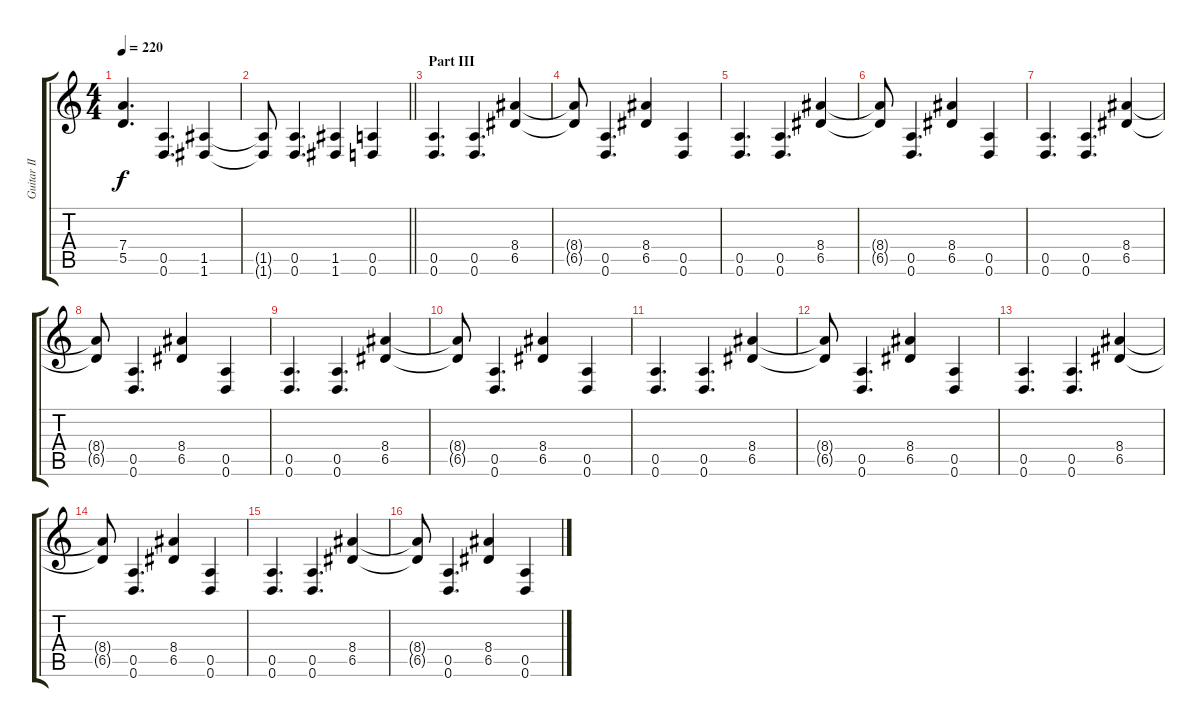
\track ("Guitar II" "Guitar II") {instrument distortionguitar}
\staff {score tabs}
\tuning (E4 B3 G3 D3 A2 D2) {hide}
\ts (4 4)
\tempo 220
\clef g2
\ks c
(7.4 5.5).4{d dy f} (0.5 0.6).4{d} (1.5 1.6).4 |
\barLineRight lightlight
(1.5{t} 1.6{t}).8 (0.5 0.6).4{d} (1.5 1.6).4 (0.5 0.6).4 |
\section ("" "Part III")
(0.5 0.6).4{d} (0.5 0.6).4{d} (8.4 6.5).4 |
(8.4{t} 6.5{t}).8 (0.5 0.6).4{d} (8.4 6.5).4 (0.5 0.6).4 |
(0.5 0.6).4{d} (0.5 0.6).4{d} (8.4 6.5).4 |
(8.4{t} 6.5{t}).8 (0.5 0.6).4{d} (8.4 6.5).4 (0.5 0.6).4 |
(0.5 0.6).4{d} (0.5 0.6).4{d} (8.4 6.5).4 |
(8.4{t} 6.5{t}).8 (0.5 0.6).4{d} (8.4 6.5).4 (0.5 0.6).4 |
(0.5 0.6).4{d} (0.5 0.6).4{d} (8.4 6.5).4 |
(8.4{t} 6.5{t}).8 (0.5 0.6).4{d} (8.4 6.5).4 (0.5 0.6).4 |
(0.5 0.6).4{d} (0.5 0.6).4{d} (8.4 6.5).4 |
(8.4{t} 6.5{t}).8 (0.5 0.6).4{d} (8.4 6.5).4 (0.5 0.6).4 |
(0.5 0.6).4{d} (0.5 0.6).4{d} (8.4 6.5).4 |
(8.4{t} 6.5{t}).8 (0.5 0.6).4{d} (8.4 6.5).4 (0.5 0.6).4 |
(0.5 0.6).4{d} (0.5 0.6).4{d} (8.4 6.5).4 |
(8.4{t} 6.5{t}).8 (0.5 0.6).4{d} (8.4 6.5).4 (0.5 0.6).4
